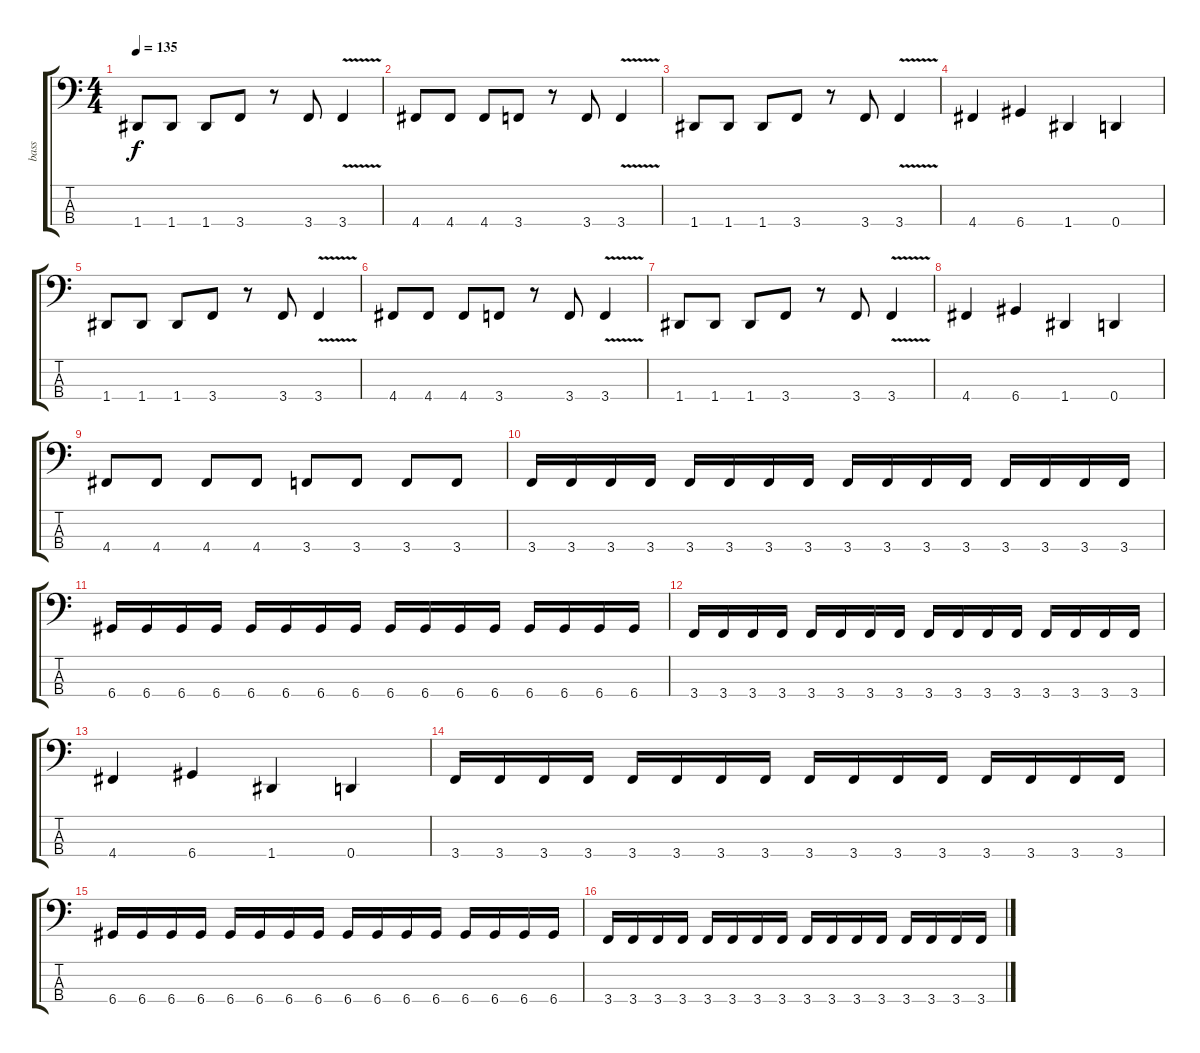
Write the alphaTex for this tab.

\track ("bass" "bass") {instrument electricbasspick}
\staff {score tabs}
\tuning (G2 D2 A1 D1) {hide}
\ts (4 4)
\tempo 135
\clef f4
\ks c
1.4.8{dy f} 1.4.8 1.4.8 3.4.8 r.8 3.4.8 3.4{v}.4 |
4.4.8 4.4.8 4.4.8 3.4.8 r.8 3.4.8 3.4{v}.4 |
1.4.8 1.4.8 1.4.8 3.4.8 r.8 3.4.8 3.4{v}.4 |
4.4.4 6.4.4 1.4.4 0.4.4 |
1.4.8 1.4.8 1.4.8 3.4.8 r.8 3.4.8 3.4{v}.4 |
4.4.8 4.4.8 4.4.8 3.4.8 r.8 3.4.8 3.4{v}.4 |
1.4.8 1.4.8 1.4.8 3.4.8 r.8 3.4.8 3.4{v}.4 |
4.4.4 6.4.4 1.4.4 0.4.4 |
4.4.8 4.4.8 4.4.8 4.4.8 3.4.8 3.4.8 3.4.8 3.4.8 |
3.4.16 3.4.16 3.4.16 3.4.16 3.4.16 3.4.16 3.4.16 3.4.16 3.4.16 3.4.16 3.4.16 3.4.16 3.4.16 3.4.16 3.4.16 3.4.16 |
6.4.16 6.4.16 6.4.16 6.4.16 6.4.16 6.4.16 6.4.16 6.4.16 6.4.16 6.4.16 6.4.16 6.4.16 6.4.16 6.4.16 6.4.16 6.4.16 |
3.4.16 3.4.16 3.4.16 3.4.16 3.4.16 3.4.16 3.4.16 3.4.16 3.4.16 3.4.16 3.4.16 3.4.16 3.4.16 3.4.16 3.4.16 3.4.16 |
4.4.4 6.4.4 1.4.4 0.4.4 |
3.4.16 3.4.16 3.4.16 3.4.16 3.4.16 3.4.16 3.4.16 3.4.16 3.4.16 3.4.16 3.4.16 3.4.16 3.4.16 3.4.16 3.4.16 3.4.16 |
6.4.16 6.4.16 6.4.16 6.4.16 6.4.16 6.4.16 6.4.16 6.4.16 6.4.16 6.4.16 6.4.16 6.4.16 6.4.16 6.4.16 6.4.16 6.4.16 |
3.4.16 3.4.16 3.4.16 3.4.16 3.4.16 3.4.16 3.4.16 3.4.16 3.4.16 3.4.16 3.4.16 3.4.16 3.4.16 3.4.16 3.4.16 3.4.16
